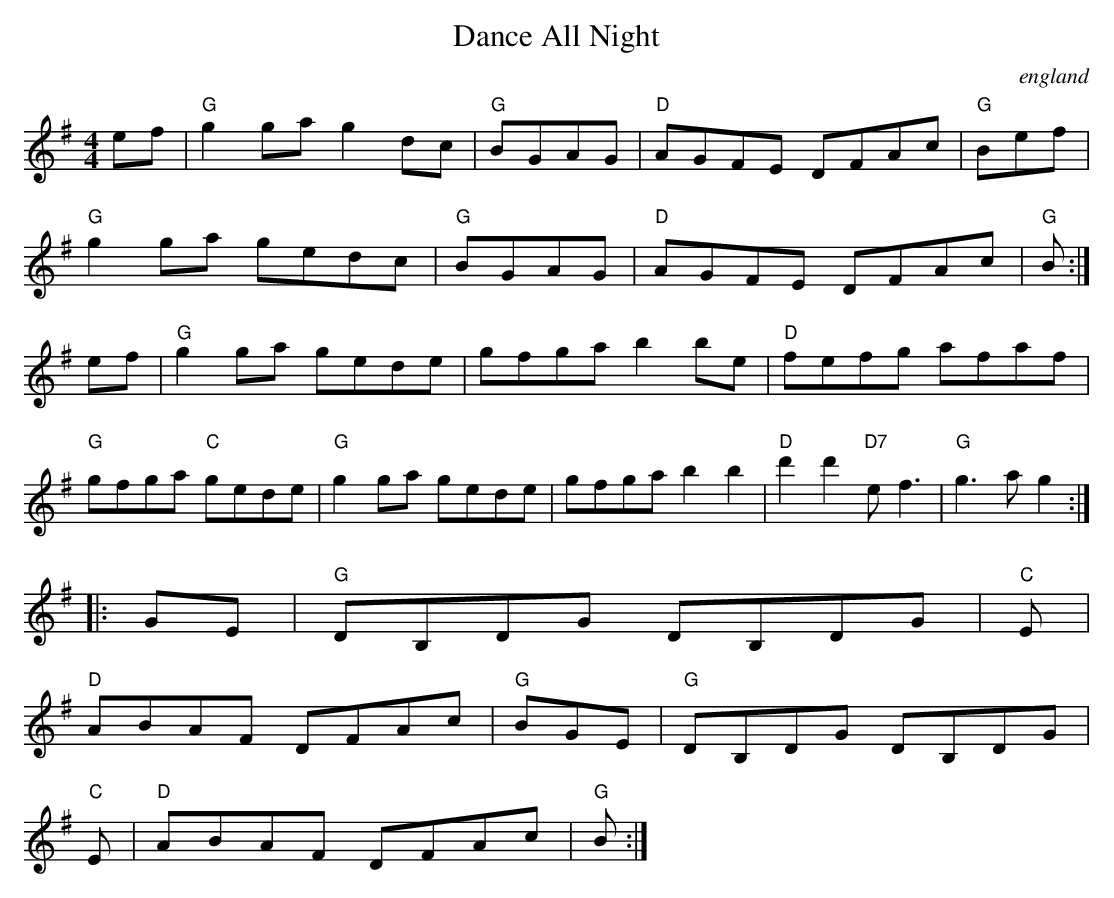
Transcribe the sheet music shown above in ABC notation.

X:1
T:Dance All Night
O:england
M:4/4
L:1/4
K:G
e/2f/2|"G"gg/2a/2 gd/2c/2|"G"B/2G/2A/2G/2 +GB++GB+|\
"D"A/2G/2F/2E/2 D/2F/2A/2c/2|"G"B/2+GB++G/2 B/2 ++GB+e/2f/2|
"G"gg/2a/2 g/2e/2d/2c/2|"G"B/2G/2A/2G/2 +GB++GB+|"D"A/2G/2F/2E/2 D/2F/2A/2c/2|\
"G"B/2+GB++G/2 B/2 ++GB+:|
e/2f/2|"G"gg/2a/2 g/2e/2d/2e/2|g/2f/2g/2a/2 bb/2e/2|\
"D"f/2e/2f/2g/2 a/2f/2a/2f/2|
"G"g/2f/2g/2a/2 "C"g/2e/2d/2e/2|"G"gg/2a/2 g/2e/2d/2e/2|g/2f/2g/2a/2 bb|\
"D"d'd' "D7"e/2f3/2|"G"g3/2a/2 g::
G/2E/2|"G"D/2B,/2D/2G/2 D/2B,/2D/2G/2|"C"E/2+CE++C/2 E/2 ++CE++CE+|
"D"A/2B/2A/2F/2 D/2F/2A/2c/2|"G"B/2+GB++G/2 B/2 ++GB+G/2E/2|\
"G"D/2B,/2D/2G/2 D/2B,/2D/2G/2|
"C"E/2+CE++C/2 E/2 ++CE++CE+|"D"A/2B/2A/2F/2 D/2F/2A/2c/2|\
"G"B/2+GB++G/2 B/2 ++GB+:|
